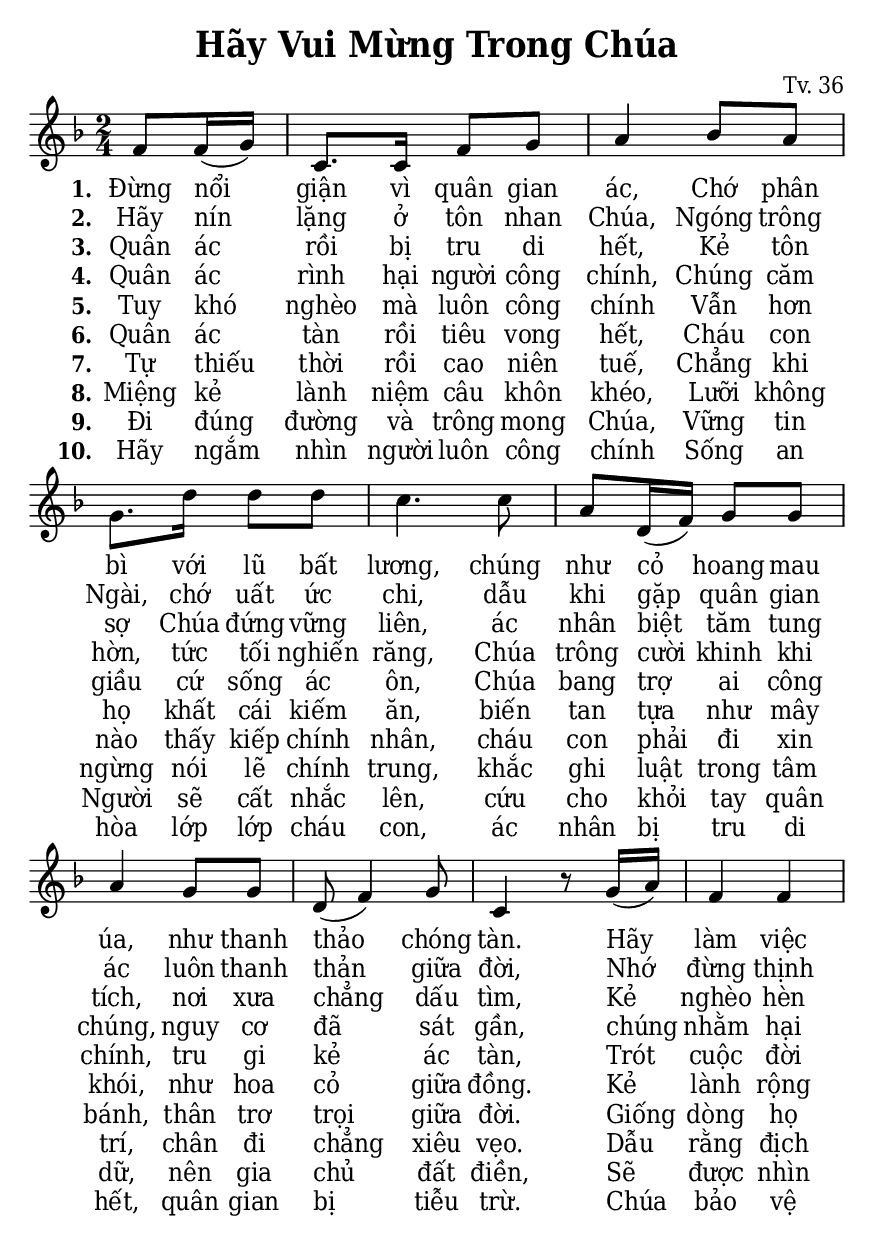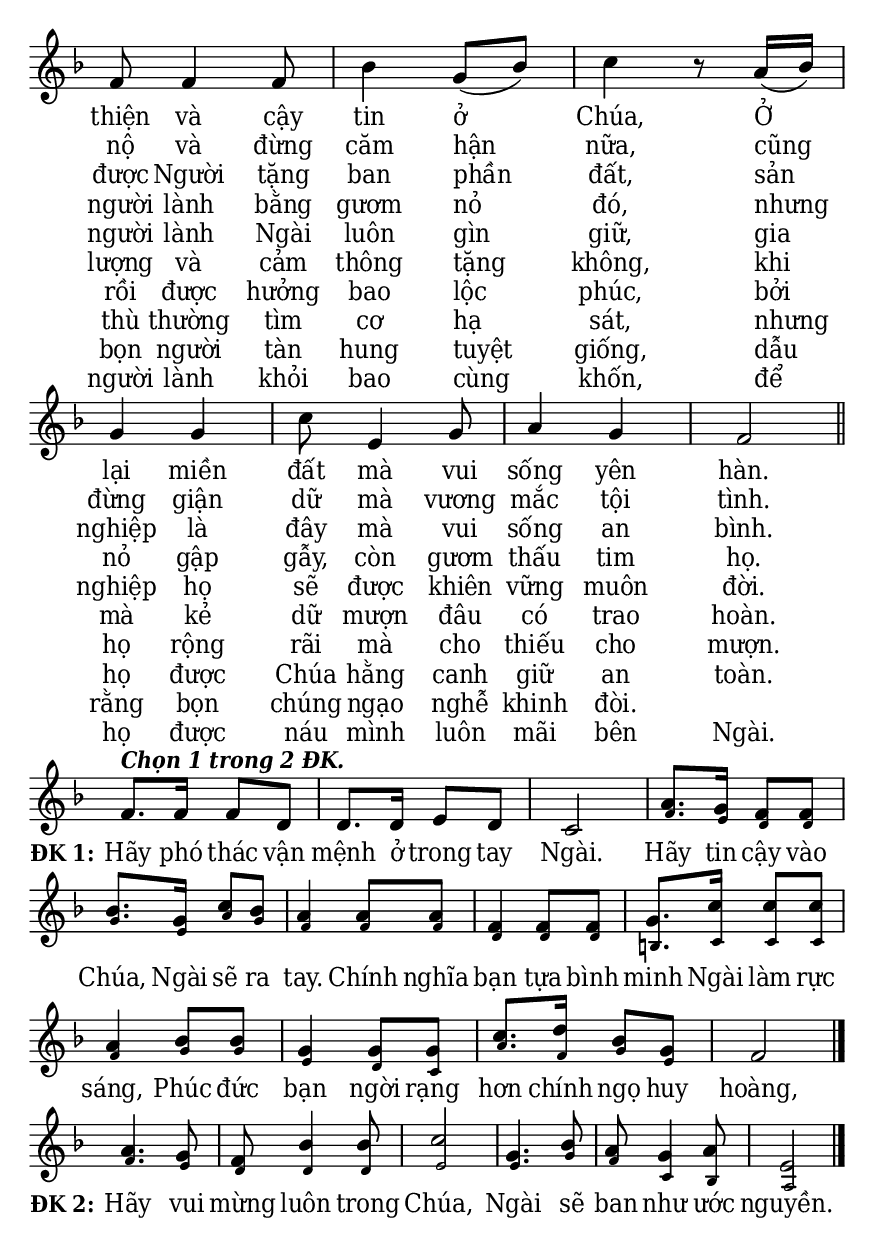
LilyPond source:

% Cài đặt chung\
\version "2.22.1"
\include "english.ly"

\header {
  title = "Hãy Vui Mừng Trong Chúa"
  composer = "Tv. 36"
  %arranger = "Lm. Kim Long"
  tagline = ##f
}

% Nhạc phiên khúc
nhacPhienKhucSop = \relative c' {
  \autoPageBreaksOff
  \partial 4 f8 f16 (g) |
  c,8. c16 f8 g |
  a4 bf8 a |
  g8. d'16 d8 d |
  c4. c8 |
  a d,16 (f) g8 g |
  a4 g8 g |
  d (f4) g8 |
  c,4 r8 g'16 (a) |
  f4 f |
  
  \pageBreak
  
  f8 f4 f8 |
  bf4 g8 (bf) |
  c4 r8 a16 (bf) |
  g4 g |
  c8 e,4 g8 |
  a4 g |
  f2 \bar "||" \break
  
  ^\markup { \bold \italic "Chọn 1 trong 2 ĐK." }
  f8. f16 f8 d |
  d8. d16 e8 d |
  c2 |
  a'8. g16 f8 f |
  bf8. g16 c8 bf |
  a4 a8 a |
  f4 f8 f |
  g8. c16 c8 c |
  a4 bf8 bf |
  g4 g8 g |
  c8. d16 bf8 g |
  f2 \bar "|." \break
  
  a4. g8 |
  f bf4 bf8 |
  c2 |
  g4. bf8 |
  a g4 a8 |
  e2 \bar "|."
}

nhacPhienKhucAlto = \relative c' {
  r4 |
  R2*16
  
  f8. f16 f8 d |
  d8. d16 e8 d |
  c2 |
  f8. e16 d8 d |
  g8. e16 a8 g |
  f4 f8 f |
  d4 d8 d |
  b!8. c16 c8 c |
  f4 g8 g |
  e4 d8 c |
  a'8. f16 g8 e |
  f2
  
  f4. e8 |
  d d4 d8 |
  e2 |
  e4. g8 |
  f c4 bf8 |
  a2
}

% Lời phiên khúc
loiPhienKhucSop = \lyrics {
  <<
    {
      \set stanza = "1."
      Đừng nổi giận vì quân gian ác,
      Chớ phân bì với lũ bất lương,
      chúng như cỏ hoang mau úa,
      như thanh thảo chóng tàn.
      Hãy làm việc thiện và cậy tin ở Chúa,
      Ở lại miền đất mà vui sống yên hàn.
    }
    \new Lyrics {
	    \set associatedVoice = "beSop"
	    \set stanza = "2."
	    Hãy nín lặng ở tôn nhan Chúa,
	    Ngóng trông Ngài, chớ uất ức chi,
	    dẫu khi gặp quân gian ác
	    luôn thanh thản giữa đời,
	    Nhớ đừng thịnh nộ và đừng căm hận nữa,
	    cũng đừng giận dữ mà vương mắc tội tình.
    }
    \new Lyrics {
	    \set associatedVoice = "beSop"
	    \set stanza = "3."
	    Quân ác rồi bị tru di hết,
	    Kẻ tôn sợ Chúa đứng vững liên,
	    ác nhân biệt tăm tung tích,
	    nơi xưa chẳng dấu tìm,
	    Kẻ nghèo hèn được Người tặng ban phần đất,
	    sản nghiệp là đây mà vui sống an bình.
    }
    \new Lyrics {
	    \set associatedVoice = "beSop"
	    \set stanza = "4."
	    Quân ác rình hại người công chính,
	    Chúng căm hờn, tức tối nghiến răng,
	    Chúa trông cười khinh khi chúng,
	    nguy cơ đã sát gần,
	    chúng nhằm hại người lành bằng gươm nỏ đó,
	    nhưng nỏ gập gẫy, còn gươm thấu tim họ.
    }
    \new Lyrics {
	    \set associatedVoice = "beSop"
	    \set stanza = "5."
	    Tuy khó nghèo mà luôn công chính
	    Vẫn hơn giầu cứ sống ác ôn,
	    Chúa bang trợ ai công chính,
	    tru gi kẻ ác tàn,
	    Trót cuộc đời người lành Ngài luôn gìn giữ,
	    gia nghiệp họ sẽ được khiên vững muôn đời.
    }
    \new Lyrics {
	    \set associatedVoice = "beSop"
	    \set stanza = "6."
	    Quân ác tàn rồi tiêu vong hết,
	    Cháu con họ khất cái kiếm ăn,
	    biến tan tựa như mây khói,
	    như hoa cỏ giữa đồng.
	    Kẻ lành rộng lượng và cảm thông tặng không,
	    khi mà kẻ dữ mượn đâu có trao hoàn.
    }
    \new Lyrics {
	    \set associatedVoice = "beSop"
	    \set stanza = "7."
	    Tự thiếu thời rồi cao niên tuế,
	    Chẳng khi nào thấy kiếp chính nhân,
	    cháu con phải đi xin bánh,
	    thân trơ trọi giữa đời.
	    Giống dòng họ rồi được hưởng bao lộc phúc,
	    bởi họ rộng rãi mà cho thiếu cho mượn.
    }
    \new Lyrics {
	    \set associatedVoice = "beSop"
	    \set stanza = "8."
	    Miệng kẻ lành niệm câu khôn khéo,
	    Lưỡi không ngừng nói lẽ chính trung,
	    khắc ghi luật trong tâm trí,
	    chân đi chẳng xiêu vẹo.
	    Dẫu rằng địch thù thường tìm cơ hạ sát,
	    nhưng họ được Chúa hằng canh giữ an toàn.
    }
    \new Lyrics {
	    \set associatedVoice = "beSop"
	    \set stanza = "9."
	    Đi đúng đường và trông mong Chúa,
	    Vững tin Người sẽ cất nhắc lên,
	    cứu cho khỏi tay quân dữ,
	    nên gia chủ đất điền,
	    Sẽ được nhìn bọn người tàn hung tuyệt giống,
	    dẫu rằng bọn chúng ngạo nghễ khinh đòi.
    }
    \new Lyrics {
	    \set associatedVoice = "beSop"
	    \set stanza = "10."
	    Hãy ngắm nhìn người luôn công chính
	    Sống an hòa lớp lớp cháu con,
	    ác nhân bị tru di hết,
	    quân gian bị tiễu trừ.
	    Chúa bảo vệ người lành khỏi bao cùng khốn,
	    để họ được náu mình luôn mãi bên Ngài.
    }
  >>
  \set stanza = "ĐK 1:"
  Hãy phó thác vận mệnh ở trong tay Ngài.
  Hãy tin cậy vào Chúa, Ngài sẽ ra tay.
  Chính nghĩa bạn tựa bình minh
  Ngài làm rực sáng,
  Phúc đức bạn ngời rạng hơn chính ngọ huy hoàng,
  
  \set stanza = "ĐK 2:"
  Hãy vui mừng luôn trong Chúa,
  Ngài sẽ ban như ước nguyền.
}

% Dàn trang
\paper {
  #(set-paper-size "a5")
  top-margin = 3\mm
  bottom-margin = 3\mm
  left-margin = 5\mm
  right-margin = 5\mm
  indent = #0
  #(define fonts
	 (make-pango-font-tree "Deja Vu Serif Condensed"
	 		       "Deja Vu Serif Condensed"
			       "Deja Vu Serif Condensed"
			       (/ 20 20)))
  print-page-number = ##f
  ragged-last-bottom = ##t
  ragged-bottom = ##t
  %page-count = 3
}

TongNhip = {
  \key f \major \time 2/4
  \set Timing.beamExceptions = #'()
  \set Timing.baseMoment = #(ly:make-moment 1/4)
}

% Đổi kích thước nốt cho bè phụ
notBePhu =
#(define-music-function (font-size music) (number? ly:music?)
   (for-some-music
     (lambda (m)
       (if (music-is-of-type? m 'rhythmic-event)
           (begin
             (set! (ly:music-property m 'tweaks)
                   (cons `(font-size . ,font-size)
                         (ly:music-property m 'tweaks)))
             #t)
           #f))
     music)
   music)

\score {
  \new ChoirStaff <<
    \new Staff \with {
        \consists "Merge_rests_engraver"
        printPartCombineTexts = ##f
      }
      <<
      \new Voice \TongNhip \partCombine 
        \nhacPhienKhucSop
        \notBePhu -3 { \nhacPhienKhucAlto }
      \new NullVoice = beSop \nhacPhienKhucSop
      \new Lyrics \lyricsto beSop \loiPhienKhucSop
      >>
  >>
  \layout {
    %\override Staff.TimeSignature.transparent = ##t
    %\override Lyrics.LyricSpace.minimum-distance = #1.5
    \override Score.BarNumber.break-visibility = ##(#f #f #f)
    \override Score.SpacingSpanner.uniform-stretching = ##t
  } 
}
